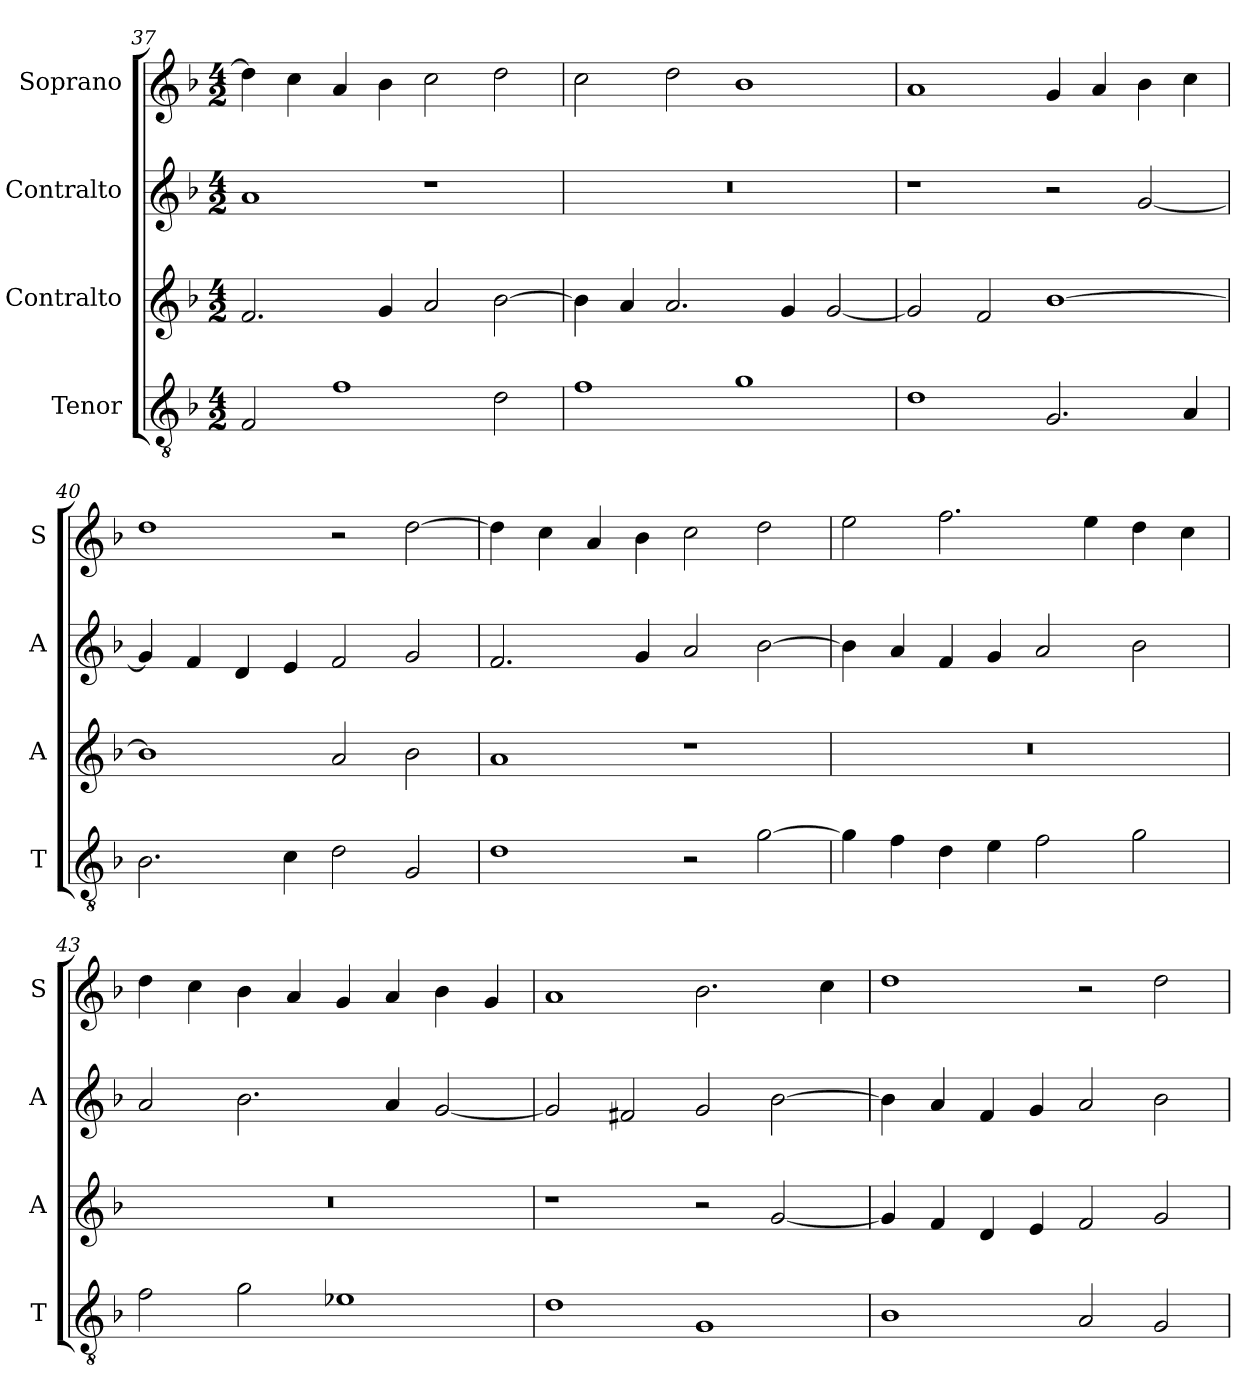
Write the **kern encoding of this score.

**kern	**kern	**kern	**kern
*part4	*part3	*part2	*part1
*staff4	*staff3	*staff2	*staff1
*I"Tenor	*I"Contralto	*I"Contralto	*I"Soprano
*I'T	*I'A	*I'A	*I'S
*clefGv2	*clefG2	*clefG2	*clefG2
*k[b-]	*k[b-]	*k[b-]	*k[b-]
*G:dor	*G:dor	*G:dor	*G:dor
*M4/2	*M4/2	*M4/2	*M4/2
=37	=37	=37	=37
2F	2.f	1a	4dd]
.	.	.	4cc
1f	.	.	4a
.	4g	.	4b-
.	2a	1r	2cc
2d	[2b-	.	2dd
=38	=38	=38	=38
1f	4b-]	0r	2cc
.	4a	.	.
.	2.a	.	2dd
1g	.	.	1b-
.	4g	.	.
.	[2g	.	.
=39	=39	=39	=39
1d	2g]	1r	1a
.	2f	.	.
2.G	[1b-	2r	4g
.	.	.	4a
.	.	[2g	4b-
4A	.	.	4cc
=40	=40	=40	=40
2.B-	1b-]	4g]	1dd
.	.	4f	.
.	.	4d	.
4c	.	4e	.
2d	2a	2f	2r
2G	2b-	2g	[2dd
=41	=41	=41	=41
1d	1a	2.f	4dd]
.	.	.	4cc
.	.	.	4a
.	.	4g	4b-
2r	1r	2a	2cc
[2g	.	[2b-	2dd
=42	=42	=42	=42
4g]	0r	4b-]	2ee
4f	.	4a	.
4d	.	4f	2.ff
4e	.	4g	.
2f	.	2a	.
.	.	.	4ee
2g	.	2b-	4dd
.	.	.	4cc
=43	=43	=43	=43
2f	0r	2a	4dd
.	.	.	4cc
2g	.	2.b-	4b-
.	.	.	4a
1e-X	.	.	4g
.	.	4a	4a
.	.	[2g	4b-
.	.	.	4g
=44	=44	=44	=44
1d	1r	2g]	1a
.	.	2f#X	.
1G	2r	2g	2.b-
.	[2g	[2b-	.
.	.	.	4cc
=45	=45	=45	=45
1B-	4g]	4b-]	1dd
.	4f	4a	.
.	4d	4f	.
.	4e	4g	.
2A	2f	2a	2r
2G	2g	2b-	2dd
=	=	=	=
*-	*-	*-	*-
